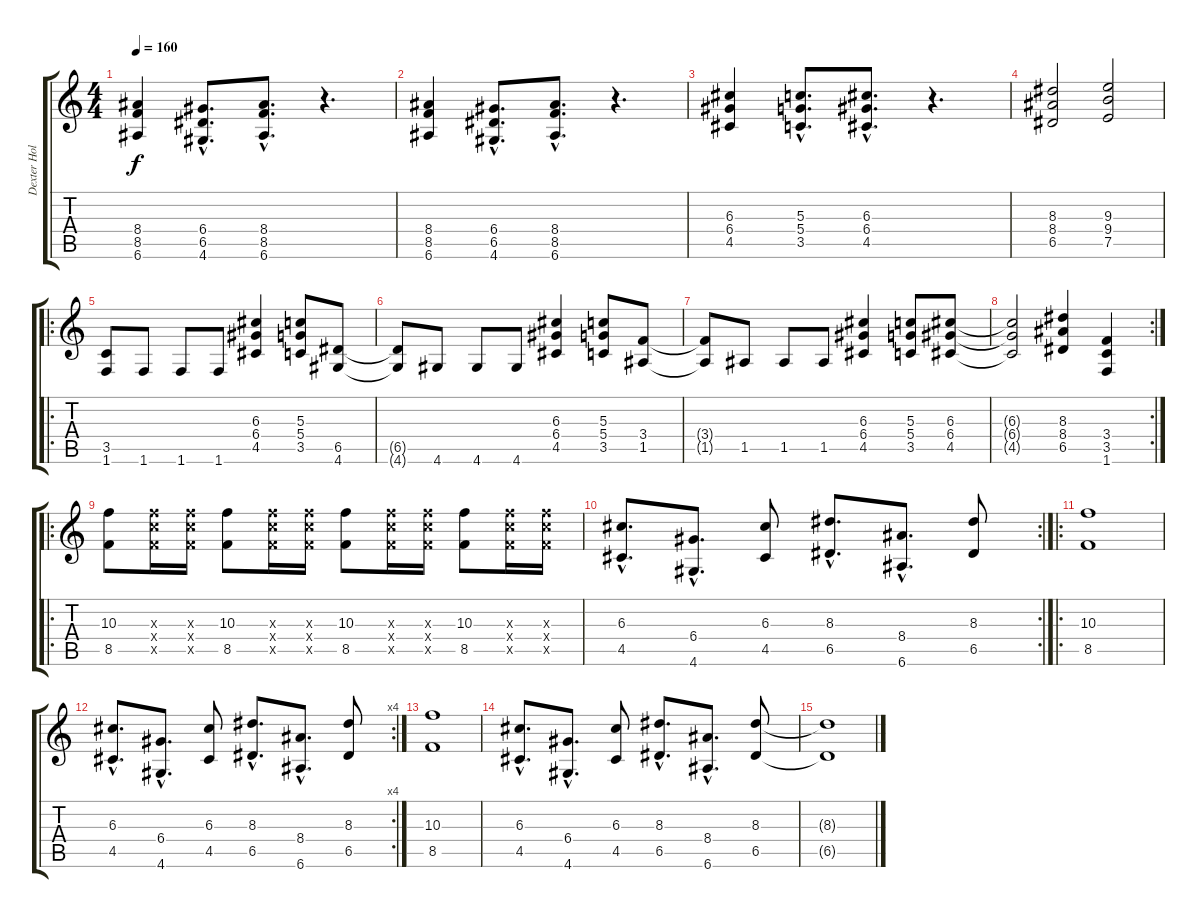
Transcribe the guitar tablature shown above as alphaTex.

\track ("Dexter Holland" "Dexter Hol") {instrument distortionguitar}
\staff {score tabs}
\tuning (E4 B3 G3 D3 A2 E2) {hide}
\ts (4 4)
\tempo 160
\clef g2
\ks c
(8.4 8.5 6.6).4{dy f} (6.4{hac} 6.5{hac} 4.6{hac}).8{d} (8.4{hac} 8.5{hac} 6.6{hac}).8{d} r.4{d} |
(8.4 8.5 6.6).4 (6.4{hac} 6.5{hac} 4.6{hac}).8{d} (8.4{hac} 8.5{hac} 6.6{hac}).8{d} r.4{d} |
(6.3 6.4 4.5).4 (5.3{hac} 5.4{hac} 3.5{hac}).8{d} (6.3{hac} 6.4{hac} 4.5{hac}).8{d} r.4{d} |
(8.3 8.4 6.5).2 (9.3 9.4 7.5).2 |
\ro
(3.5 1.6).8 1.6.8 1.6.8 1.6.8 (6.3 6.4 4.5).4 (5.3 5.4 3.5).8 (6.5 4.6).8 |
(6.5{t} 4.6{t}).8 4.6.8 4.6.8 4.6.8 (6.3 6.4 4.5).4 (5.3 5.4 3.5).8 (3.4 1.5).8 |
(3.4{t} 1.5{t}).8 1.5.8 1.5.8 1.5.8 (6.3 6.4 4.5).4 (5.3 5.4 3.5).8 (6.3 6.4 4.5).8 |
\rc 2
(6.3{t} 6.4{t} 4.5{t}).2 (8.3 8.4 6.5).4 (3.4 3.5 1.6).4 |
\ro
(10.3 8.5).8 (10.3{x} 10.4{x} 8.5{x}).16 (10.3{x} 10.4{x} 8.5{x}).16 (10.3 8.5).8 (10.3{x} 10.4{x} 8.5{x}).16 (10.3{x} 10.4{x} 8.5{x}).16 (10.3 8.5).8 (10.3{x} 10.4{x} 8.5{x}).16 (10.3{x} 10.4{x} 8.5{x}).16 (10.3 8.5).8 (10.3{x} 10.4{x} 8.5{x}).16 (10.3{x} 10.4{x} 8.5{x}).16 |
\rc 2
(6.3{hac} 4.5{hac}).8{d} (6.4{hac} 4.6{hac}).8{d} (6.3 4.5).8 (8.3{hac} 6.5{hac}).8{d} (8.4{hac} 6.6{hac}).8{d} (8.3 6.5).8 |
\ro
(10.3 8.5).1 |
\rc 4
(6.3{hac} 4.5{hac}).8{d} (6.4{hac} 4.6{hac}).8{d} (6.3 4.5).8 (8.3{hac} 6.5{hac}).8{d} (8.4{hac} 6.6{hac}).8{d} (8.3 6.5).8 |
(10.3 8.5).1 |
(6.3{hac} 4.5{hac}).8{d} (6.4{hac} 4.6{hac}).8{d} (6.3 4.5).8 (8.3{hac} 6.5{hac}).8{d} (8.4{hac} 6.6{hac}).8{d} (8.3 6.5).8 |
(8.3{t} 6.5{t}).1
